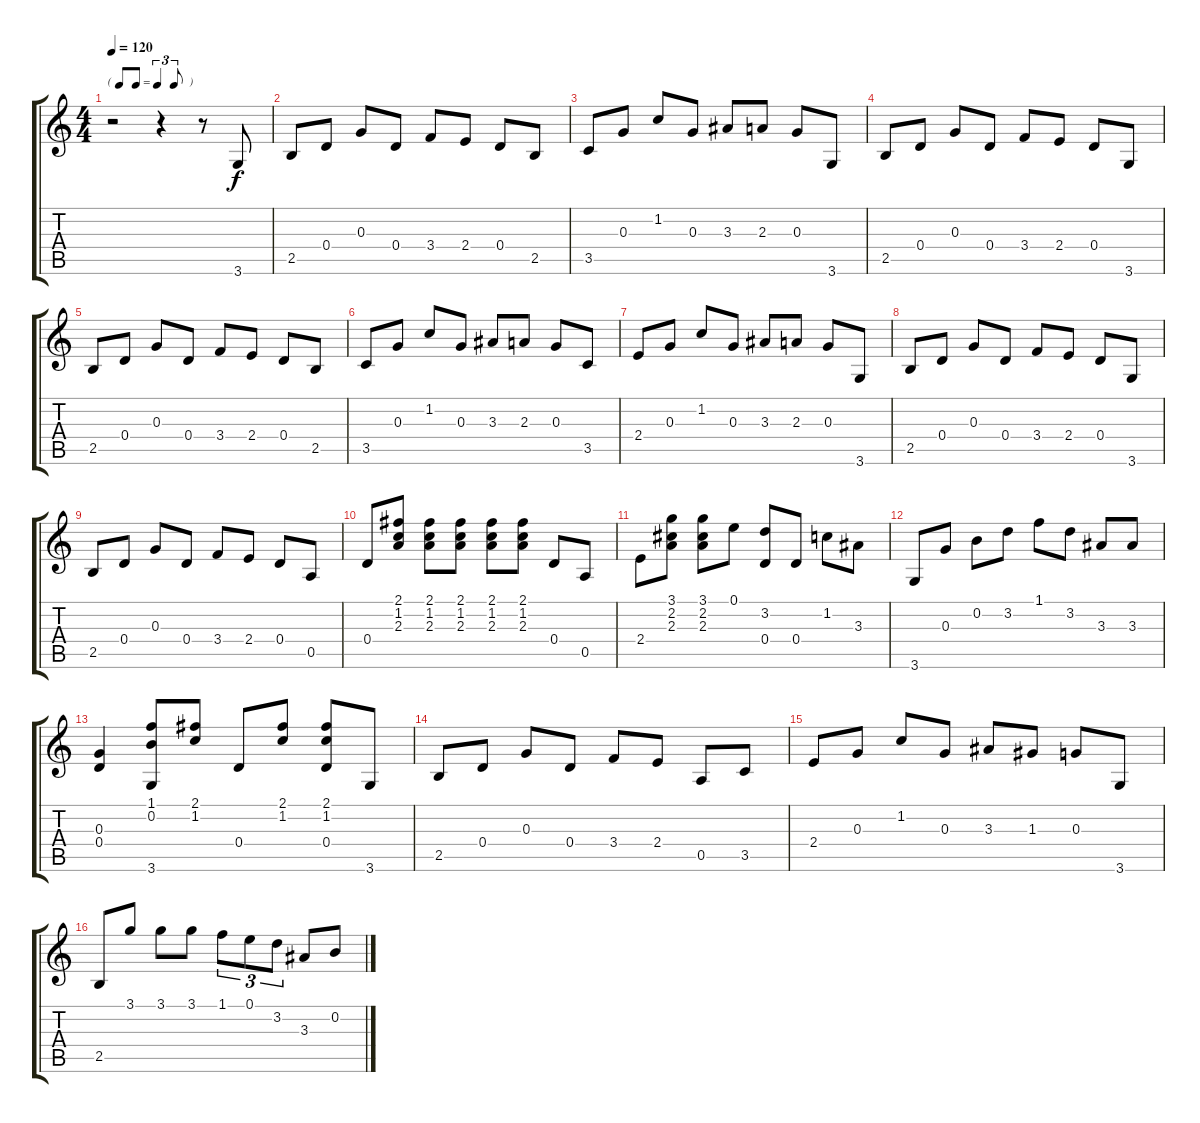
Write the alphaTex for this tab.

\track "" {instrument acousticguitarsteel}
\staff {score tabs}
\tuning (E4 B3 G3 D3 A2 E2) {hide}
\ts (4 4)
\tf triplet8th
\tempo 120
\clef g2
\ks c
r.2{dy f instrument acousticguitarsteel} r.4 r.8 3.6.8 |
2.5.8 0.4.8 0.3.8 0.4.8 3.4.8 2.4.8 0.4.8 2.5.8 |
3.5.8 0.3.8 1.2.8 0.3.8 3.3.8 2.3.8 0.3.8 3.6.8 |
2.5.8 0.4.8 0.3.8 0.4.8 3.4.8 2.4.8 0.4.8 3.6.8 |
2.5.8 0.4.8 0.3.8 0.4.8 3.4.8 2.4.8 0.4.8 2.5.8 |
3.5.8 0.3.8 1.2.8 0.3.8 3.3.8 2.3.8 0.3.8 3.5.8 |
2.4.8 0.3.8 1.2.8 0.3.8 3.3.8 2.3.8 0.3.8 3.6.8 |
2.5.8 0.4.8 0.3.8 0.4.8 3.4.8 2.4.8 0.4.8 3.6.8 |
2.5.8 0.4.8 0.3.8 0.4.8 3.4.8 2.4.8 0.4.8 0.5.8 |
0.4.8 (2.1 1.2 2.3).8 (2.1 1.2 2.3).8 (2.1 1.2 2.3).8 (2.1 1.2 2.3).8 (2.1 1.2 2.3).8 0.4.8 0.5.8 |
2.4.8 (3.1 2.2 2.3).8 (3.1 2.2 2.3).8 0.1.8 (3.2 0.4).8 0.4.8 1.2.8 3.3.8 |
3.6.8 0.3.8 0.2.8 3.2.8 1.1.8 3.2.8 3.3.8 3.3.8 |
(0.3 0.4).4 (1.1 0.2 3.6).8 (2.1 1.2).8 0.4.8 (2.1 1.2).8 (2.1 1.2 0.4).8 3.6.8 |
2.5.8 0.4.8 0.3.8 0.4.8 3.4.8 2.4.8 0.5.8 3.5.8 |
2.4.8 0.3.8 1.2.8 0.3.8 3.3.8 1.3.8 0.3.8 3.6.8 |
2.5.8 3.1.8 3.1.8 3.1.8 1.1.8{tu (3 2)} 0.1.8{tu (3 2)} 3.2.8{tu (3 2)} 3.3.8 0.2.8
